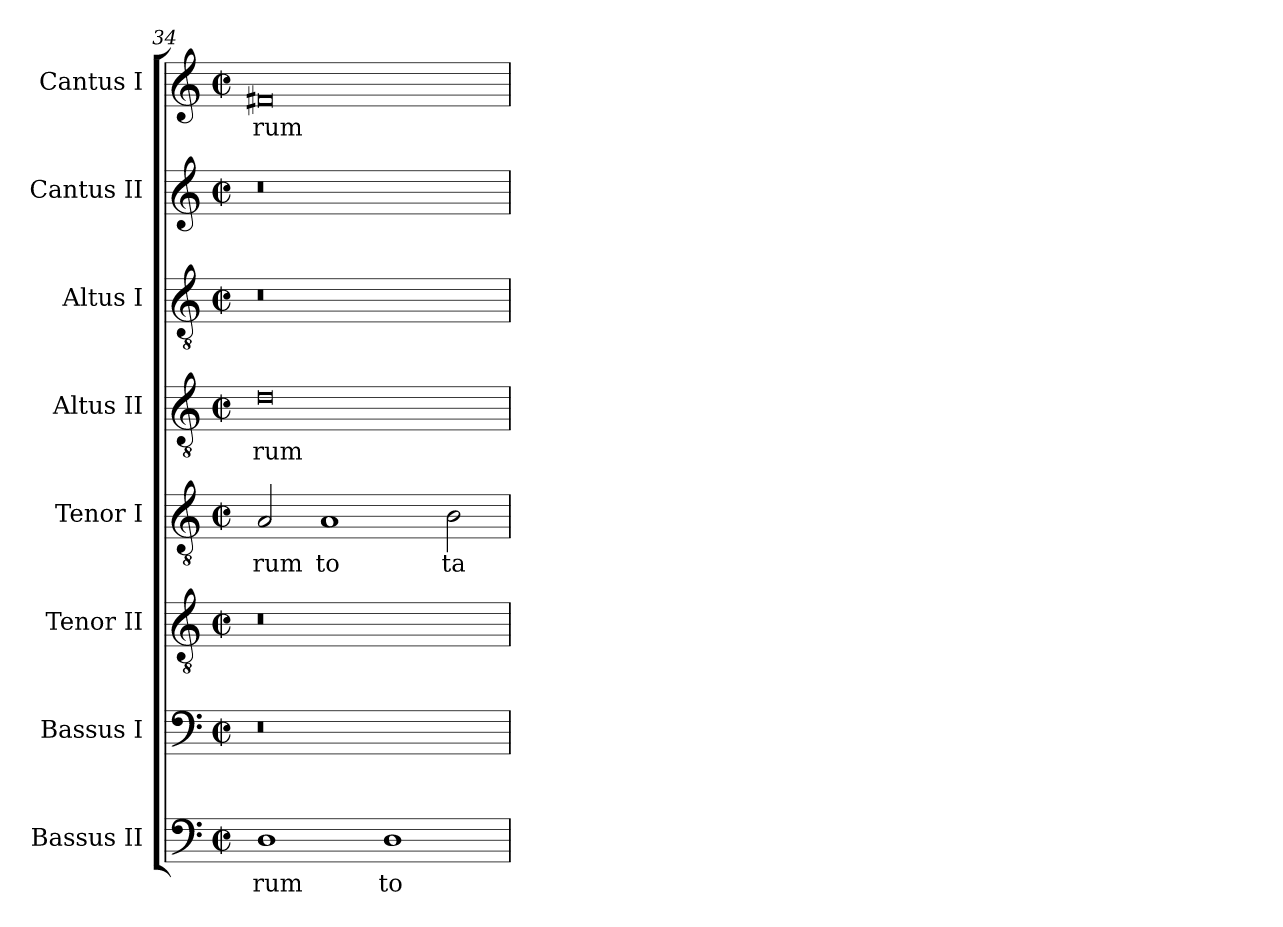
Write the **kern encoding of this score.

**kern	**text	**kern	**kern	**kern	**text	**kern	**text	**kern	**kern	**kern	**text
*part8	*part8	*part7	*part6	*part5	*part5	*part4	*part4	*part3	*part2	*part1	*part1
*staff8	*staff8	*staff7	*staff6	*staff5	*staff5	*staff4	*staff4	*staff3	*staff2	*staff1	*staff1
*I"Bassus II	*	*I"Bassus I	*I"Tenor II	*I"Tenor I	*	*I"Altus II	*	*I"Altus I	*I"Cantus II	*I"Cantus I	*
*clefF4	*	*clefF4	*clefGv2	*clefGv2	*	*clefGv2	*	*clefGv2	*clefG2	*clefG2	*
*M2/2	*	*M2/2	*M2/2	*M2/2	*	*M2/2	*	*M2/2	*M2/2	*M2/2	*
*met(c|)	*	*met(c|)	*met(c|)	*met(c|)	*	*met(c|)	*	*met(c|)	*met(c|)	*met(c|)	*
=34	=34	=34	=34	=34	=34	=34	=34	=34	=34	=34	=34
!	!LO:LY:b:cj	!	!	!	!LO:LY:b:cj	!	!LO:LY:b:cj	!	!	!	!LO:LY:b:cj
1D	-rum	0r	0r	2A/	rum	0d	rum	0r	0r	0f#X	rum
!	!	!	!	!	!LO:LY:b:cj	!	!	!	!	!	!
.	.	.	.	1A	to	.	.	.	.	.	.
!	!LO:LY:b:cj	!	!	!	!	!	!	!	!	!	!
1D	to-	.	.	.	.	.	.	.	.	.	.
!	!	!	!	!	!LO:LY:b:cj	!	!	!	!	!	!
.	.	.	.	2B\	ta	.	.	.	.	.	.
=	=	=	=	=	=	=	=	=	=	=	=
*-	*-	*-	*-	*-	*-	*-	*-	*-	*-	*-	*-
